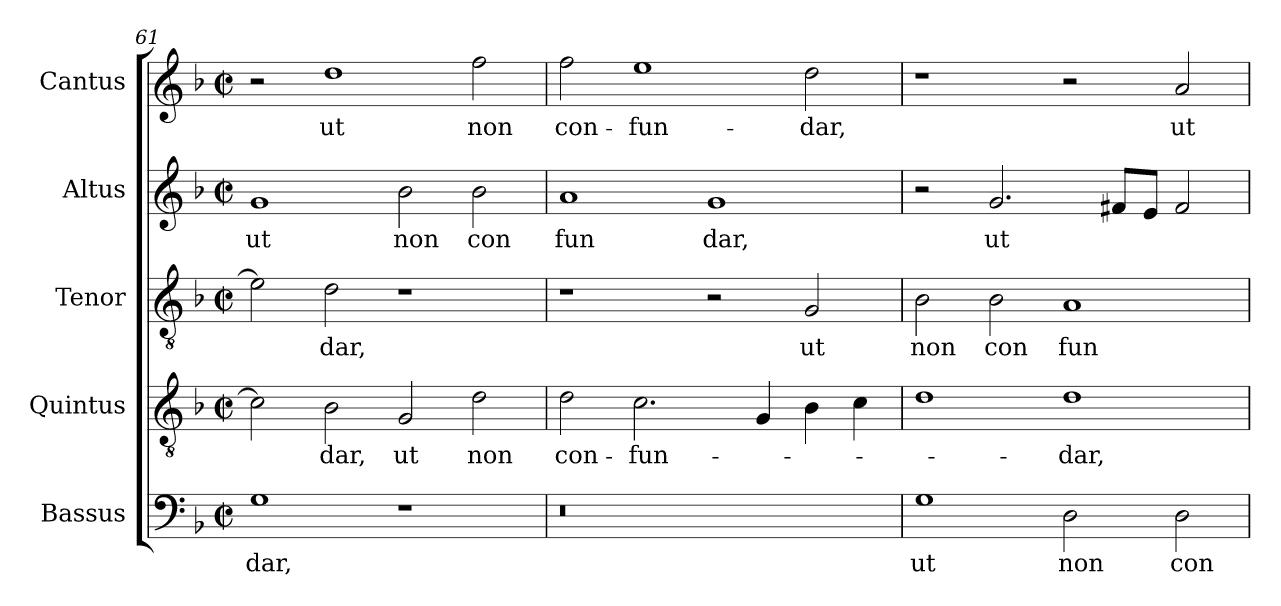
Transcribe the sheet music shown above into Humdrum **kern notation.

**kern	**text	**kern	**text	**kern	**text	**kern	**text	**kern	**text
*part5	*part5	*part4	*part4	*part3	*part3	*part2	*part2	*part1	*part1
*staff5	*staff5	*staff4	*staff4	*staff3	*staff3	*staff2	*staff2	*staff1	*staff1
*I"Bassus	*	*I"Quintus	*	*I"Tenor	*	*I"Altus	*	*I"Cantus	*
!!LO:LB:g=z
*clefF4	*	*clefGv2	*	*clefGv2	*	*clefG2	*	*clefG2	*
*k[b-]	*	*k[b-]	*	*k[b-]	*	*k[b-]	*	*k[b-]	*
*F:	*	*F:	*	*F:	*	*F:	*	*F:	*
*M2/2	*	*M2/2	*	*M2/2	*	*M2/2	*	*M2/2	*
*met(c|)	*	*met(c|)	*	*met(c|)	*	*met(c|)	*	*met(c|)	*
=61	=61	=61	=61	=61	=61	=61	=61	=61	=61
!	!LO:LY:b:cj	!	!	!	!	!	!LO:LY:b:cj	!	!
1G	dar,	2c\]	.	2e\]	.	1g	ut	2r	.
!	!	!	!LO:LY:b:cj	!	!LO:LY:b:cj	!	!	!	!LO:LY:b:cj
.	.	2B-\	dar,	2d\	-dar,	.	.	1dd	ut
!	!	!	!LO:LY:b:cj	!	!	!	!LO:LY:b:cj	!	!
1r	.	2G/	ut	1r	.	2b-\	non	.	.
!	!	!	!LO:LY:b:cj	!	!	!	!LO:LY:b:cj	!	!LO:LY:b:cj
.	.	2d\	non	.	.	2b-\	con	2ff\	non
=62	=62	=62	=62	=62	=62	=62	=62	=62	=62
!	!	!	!LO:LY:b:cj	!	!	!	!LO:LY:b:cj	!	!LO:LY:b:cj
0r	.	2d\	con-	1r	.	1a	fun	2ff\	con-
!	!	!	!LO:LY:b	!	!	!	!	!	!LO:LY:b:cj
.	.	2.c\	-fun-	.	.	.	.	1ee	-fun-
!	!	!	!	!	!	!	!LO:LY:b:cj	!	!
.	.	.	.	2r	.	1g	dar,	.	.
.	.	4G/	.	.	.	.	.	.	.
!	!	!	!	!	!LO:LY:b:cj	!	!	!	!LO:LY:b:cj
.	.	4B-\	.	2G/	ut	.	.	2dd\	-dar,
.	.	4c\	.	.	.	.	.	.	.
=63	=63	=63	=63	=63	=63	=63	=63	=63	=63
!	!LO:LY:b:cj	!	!	!	!LO:LY:b:cj	!	!	!	!
1G	ut	1d	.	2B-\	non	2r	.	1r	.
!	!	!	!	!	!LO:LY:b:cj	!	!LO:LY:b:cj	!	!
.	.	.	.	2B-\	con	2.g/	ut	.	.
!	!LO:LY:b:cj	!	!LO:LY:b:cj	!	!LO:LY:b:cj	!	!	!	!
2D\	non	1d	-dar,	1A	fun	.	.	2r	.
.	.	.	.	.	.	8f#/L	.	.	.
.	.	.	.	.	.	8e/J	.	.	.
!	!LO:LY:b:cj	!	!	!	!	!	!	!	!LO:LY:b:cj
2D\	con	.	.	.	.	2f#/	.	2a/	ut
=	=	=	=	=	=	=	=	=	=
*-	*-	*-	*-	*-	*-	*-	*-	*-	*-
